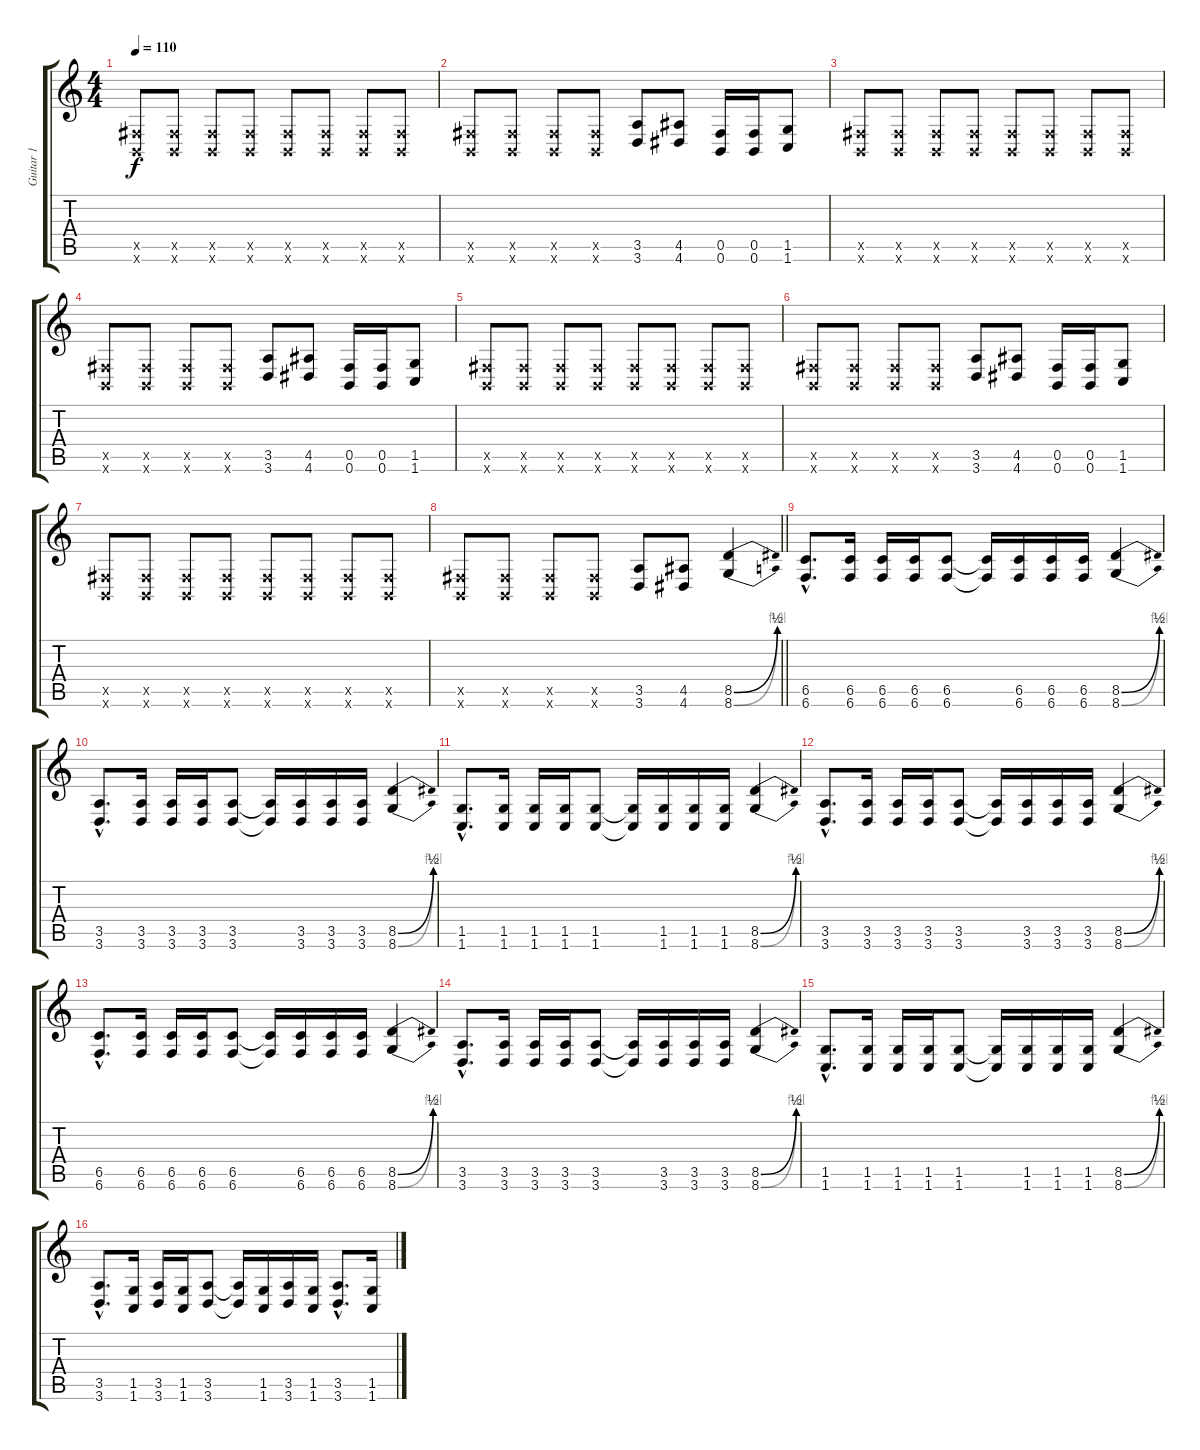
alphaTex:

\track ("Guitar 1" "Guitar 1") {instrument distortionguitar}
\staff {score tabs}
\tuning (Db4 Ab3 E3 B2 Gb2 B1) {hide}
\ts (4 4)
\tempo 110
\clef g2
\ks c
(0.5{x} 0.6{x}).8{dy f} (0.5{x} 0.6{x}).8 (0.5{x} 0.6{x}).8 (0.5{x} 0.6{x}).8 (0.5{x} 0.6{x}).8 (0.5{x} 0.6{x}).8 (0.5{x} 0.6{x}).8 (0.5{x} 0.6{x}).8 |
(0.5{x} 0.6{x}).8 (0.5{x} 0.6{x}).8 (0.5{x} 0.6{x}).8 (0.5{x} 0.6{x}).8 (3.5 3.6).8 (4.5 4.6).8 (0.5 0.6).16 (0.5 0.6).16 (1.5 1.6).8 |
(0.5{x} 0.6{x}).8 (0.5{x} 0.6{x}).8 (0.5{x} 0.6{x}).8 (0.5{x} 0.6{x}).8 (0.5{x} 0.6{x}).8 (0.5{x} 0.6{x}).8 (0.5{x} 0.6{x}).8 (0.5{x} 0.6{x}).8 |
(0.5{x} 0.6{x}).8 (0.5{x} 0.6{x}).8 (0.5{x} 0.6{x}).8 (0.5{x} 0.6{x}).8 (3.5 3.6).8 (4.5 4.6).8 (0.5 0.6).16 (0.5 0.6).16 (1.5 1.6).8 |
(0.5{x} 0.6{x}).8 (0.5{x} 0.6{x}).8 (0.5{x} 0.6{x}).8 (0.5{x} 0.6{x}).8 (0.5{x} 0.6{x}).8 (0.5{x} 0.6{x}).8 (0.5{x} 0.6{x}).8 (0.5{x} 0.6{x}).8 |
(0.5{x} 0.6{x}).8 (0.5{x} 0.6{x}).8 (0.5{x} 0.6{x}).8 (0.5{x} 0.6{x}).8 (3.5 3.6).8 (4.5 4.6).8 (0.5 0.6).16 (0.5 0.6).16 (1.5 1.6).8 |
(0.5{x} 0.6{x}).8 (0.5{x} 0.6{x}).8 (0.5{x} 0.6{x}).8 (0.5{x} 0.6{x}).8 (0.5{x} 0.6{x}).8 (0.5{x} 0.6{x}).8 (0.5{x} 0.6{x}).8 (0.5{x} 0.6{x}).8 |
\barLineRight lightlight
(0.5{x} 0.6{x}).8 (0.5{x} 0.6{x}).8 (0.5{x} 0.6{x}).8 (0.5{x} 0.6{x}).8 (3.5 3.6).8 (4.5 4.6).8 (8.5{be (bend 0 0 60 2)} 8.6{be (bend 0 0 60 4)}).4 |
(6.5{hac} 6.6{hac}).8{d} (6.5 6.6).16 (6.5 6.6).16 (6.5 6.6).16 (6.5 6.6).8 (6.5{t} 6.6{t}).16 (6.5 6.6).16 (6.5 6.6).16 (6.5 6.6).16 (8.5{be (bend 0 0 60 2)} 8.6{be (bend 0 0 60 4)}).4 |
(3.5{hac} 3.6{hac}).8{d} (3.5 3.6).16 (3.5 3.6).16 (3.5 3.6).16 (3.5 3.6).8 (3.5{t} 3.6{t}).16 (3.5 3.6).16 (3.5 3.6).16 (3.5 3.6).16 (8.5{be (bend 0 0 60 2)} 8.6{be (bend 0 0 60 4)}).4 |
(1.5{hac} 1.6{hac}).8{d} (1.5 1.6).16 (1.5 1.6).16 (1.5 1.6).16 (1.5 1.6).8 (1.5{t} 1.6{t}).16 (1.5 1.6).16 (1.5 1.6).16 (1.5 1.6).16 (8.5{be (bend 0 0 60 2)} 8.6{be (bend 0 0 60 4)}).4 |
(3.5{hac} 3.6{hac}).8{d} (3.5 3.6).16 (3.5 3.6).16 (3.5 3.6).16 (3.5 3.6).8 (3.5{t} 3.6{t}).16 (3.5 3.6).16 (3.5 3.6).16 (3.5 3.6).16 (8.5{be (bend 0 0 60 2)} 8.6{be (bend 0 0 60 4)}).4 |
(6.5{hac} 6.6{hac}).8{d} (6.5 6.6).16 (6.5 6.6).16 (6.5 6.6).16 (6.5 6.6).8 (6.5{t} 6.6{t}).16 (6.5 6.6).16 (6.5 6.6).16 (6.5 6.6).16 (8.5{be (bend 0 0 60 2)} 8.6{be (bend 0 0 60 4)}).4 |
(3.5{hac} 3.6{hac}).8{d} (3.5 3.6).16 (3.5 3.6).16 (3.5 3.6).16 (3.5 3.6).8 (3.5{t} 3.6{t}).16 (3.5 3.6).16 (3.5 3.6).16 (3.5 3.6).16 (8.5{be (bend 0 0 60 2)} 8.6{be (bend 0 0 60 4)}).4 |
(1.5{hac} 1.6{hac}).8{d} (1.5 1.6).16 (1.5 1.6).16 (1.5 1.6).16 (1.5 1.6).8 (1.5{t} 1.6{t}).16 (1.5 1.6).16 (1.5 1.6).16 (1.5 1.6).16 (8.5{be (bend 0 0 60 2)} 8.6{be (bend 0 0 60 4)}).4 |
(3.5{hac} 3.6{hac}).8{d} (1.5 1.6).16 (3.5 3.6).16 (1.5 1.6).16 (3.5 3.6).8 (3.5{t} 3.6{t}).16 (1.5 1.6).16 (3.5 3.6).16 (1.5 1.6).16 (3.5{hac} 3.6{hac}).8{d} (1.5 1.6).16
